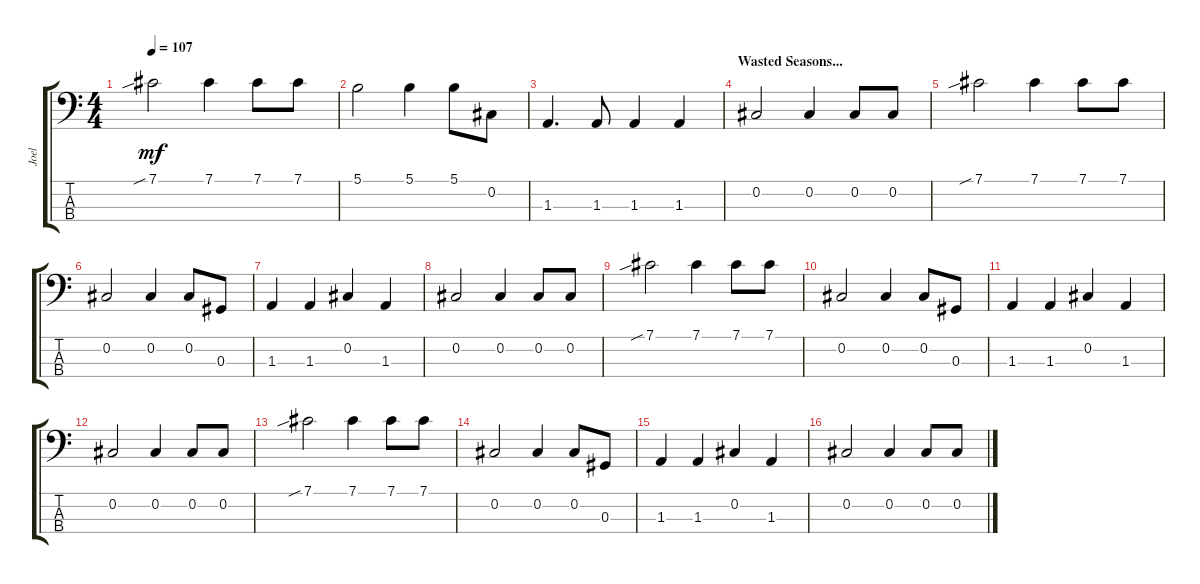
\track ("Joel" "Joel") {instrument electricbassfinger}
\staff {score tabs}
\tuning (Gb2 Db2 Ab1 Eb1) {hide}
\ts (4 4)
\tempo 107
\clef f4
\ks c
7.1{sib}.2{dy mf} 7.1.4 7.1.8 7.1.8 |
5.1.2 5.1.4 5.1.8 0.2.8 |
1.3.4{d} 1.3.8 1.3.4 1.3.4 |
\section ("" "Wasted Seasons...")
0.2.2 0.2.4 0.2.8 0.2.8 |
7.1{sib}.2 7.1.4 7.1.8 7.1.8 |
0.2.2 0.2.4 0.2.8 0.3.8 |
1.3.4 1.3.4 0.2.4 1.3.4 |
0.2.2 0.2.4 0.2.8 0.2.8 |
7.1{sib}.2 7.1.4 7.1.8 7.1.8 |
0.2.2 0.2.4 0.2.8 0.3.8 |
1.3.4 1.3.4 0.2.4 1.3.4 |
0.2.2 0.2.4 0.2.8 0.2.8 |
7.1{sib}.2 7.1.4 7.1.8 7.1.8 |
0.2.2 0.2.4 0.2.8 0.3.8 |
1.3.4 1.3.4 0.2.4 1.3.4 |
0.2.2 0.2.4 0.2.8 0.2.8
